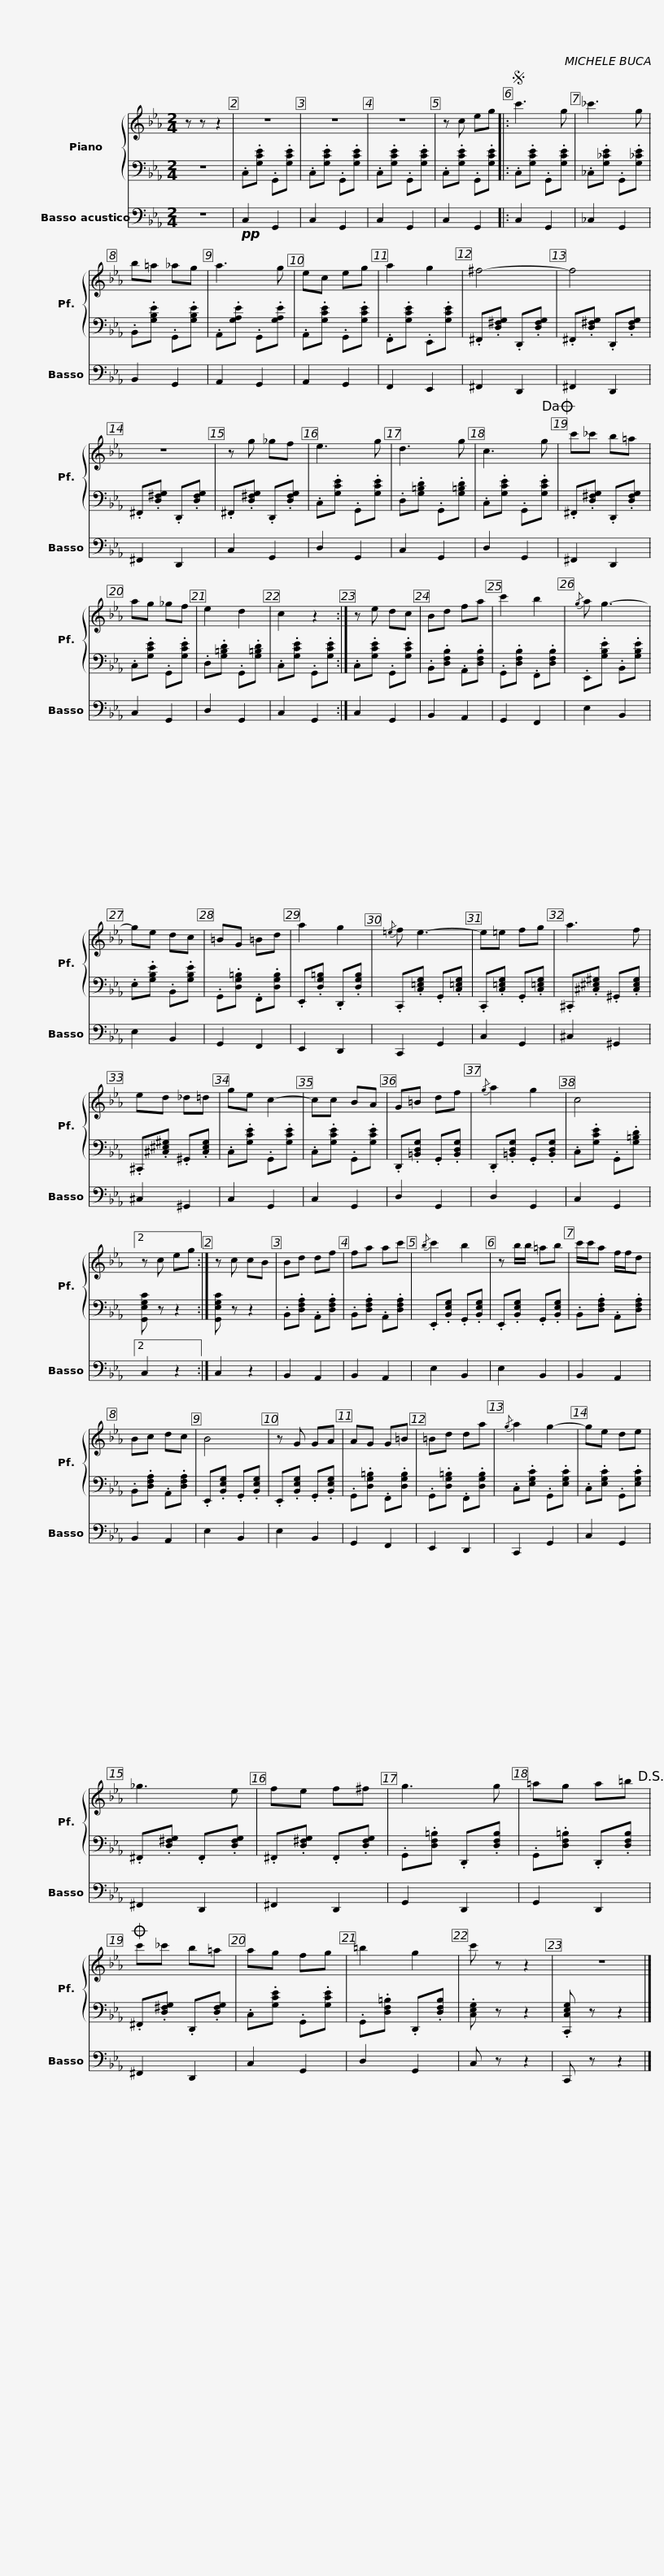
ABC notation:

X:1
%%score { 1 | 2 } 3
L:1/8
M:2/4
I:linebreak $
K:Eb
V:1 treble
V:2 bass
V:3 bass transpose=-12
V:1
 z z z2 | z4 | z4 | z4 | z c eg |: %5
S c'3 g | _c'3 g |$ b=a _ag | a3 g | ec eg | %10
 a2 g2 | ^f4- | f4 | z4 |$ z g _gf | %15
 e3 g | d3 g | c3 g!dacoda! | c'_c' b=a | ag _gf | %20
 e2 d2 |$ c2 z2 :| z e dc | Bd fa | c'2 b2 | %25
{/g} a g3- | ge dc | =BG =Bd | a2 g2 |${/=e} f e3- | %30
 e=e fg | a3 f | ed _d=d | ge c2- | cc BA | %35
 G=B df |${/g} a2 g2 | c4 |2 z c eg :| z c cB | %40
 Bd df | fa ac' |{/b} c'2 b2 | z b/b/ =ab |$ c'/c'/a f/f/d | %45
 Bc dc | B4 | z G GA | AG G=B | =Bd da | %50
{/g} a2 g2- | ge de |$ _g3 e | fe f^f | g3 g | %55
 =ag a=b!D.S.! |O c'_c' b=a | ag fg | =b2 g2 |$ c' z z2 | %60
 z4 |] %61
V:2
 z4 | .C,.[G,CE] .G,,.[G,CE] | .C,.[G,CE] .G,,.[G,CE] | .C,.[G,CE] .G,,.[G,CE] | .C,.[G,CE] .G,,.[G,CE] |: %5
 .C,.[G,CE] .G,,.[G,CE] | ._C,.[G,_CE] .G,,.[G,_CE] |$ .B,,.[G,B,E] .G,,.[G,B,E] | .A,,.[G,A,E] .G,,.[G,A,E] | .A,,.[G,CE] .G,,.[G,CE] | %10
 .F,,.[G,CE] .E,,.[G,CE] | .^F,,.[D,^F,G,] .D,,.[D,F,G,] | .^F,,.[D,^F,G,] .D,,.[D,F,G,] | .^F,,.[D,^F,G,] .D,,.[D,F,G,] |$ .^F,,.[D,^F,G,] .D,,.[D,F,G,] | %15
 .C,.[G,CE] .G,,.[G,CE] | .D,.[G,=B,D] .G,,.[G,=B,D] | .C,.[G,CE] .G,,.[G,CE] | .^F,,.[D,^F,G,] .D,,.[D,F,G,] | .C,.[G,CE] .G,,.[G,CE] | %20
 .D,.[G,=B,D] .G,,.[G,=B,D] |$ .C,.[G,CE] .G,,.[G,CE] :| .C,.[G,CE] .G,,.[G,CE] | .B,,.[D,F,B,] .A,,.[D,F,B,] | .G,,.[D,F,B,] .F,,.[D,F,B,] | %25
 .E,,.[G,B,E] .B,,.[G,B,E] | .E,.[G,B,E] .B,,.[G,B,E] | .G,,.[D,G,=B,] .F,,.[D,G,B,] | .E,,.[D,G,=B,] .D,,.[D,G,B,] |$ .C,,.[C,=E,G,] .G,,.[C,=E,G,] | %30
 .C,,.[C,=E,G,] .G,,.[C,=E,G,] | .^C,,.[^C,^E,^G,] .^G,,.[C,E,G,] | .^C,,.[^C,^E,^G,] .^G,,.[C,E,G,] | .C,.[G,CE] .G,,.[G,CE] | .C,.[G,CE] .G,,.[G,CE] | %35
 .D,,.[=B,,D,G,] .G,,.[B,,D,G,] |$ .D,,.[=B,,D,G,] .G,,.[B,,D,G,] | .C,.[G,CE] .G,,.[G,=B,D] |2 [G,,E,G,C] z z2 :| [G,,E,G,C] z z2 | %40
 .B,,.[D,F,A,] .A,,.[D,F,A,] | .B,,.[D,F,A,] .A,,.[D,F,A,] | .E,,.[B,,E,G,] .G,,.[B,,E,G,] | .E,,.[B,,E,G,] .G,,.[B,,E,G,] |$ .B,,.[D,F,A,] .A,,.[D,F,A,] | %45
 .B,,.[D,F,A,] .A,,.[D,F,A,] | .E,,.[B,,E,G,] .G,,.[B,,E,G,] | .E,,.[B,,E,G,] .G,,.[B,,E,G,] | .G,,.[D,G,=B,] .F,,.[D,G,B,] | .G,,.[D,G,=B,] .F,,.[D,G,B,] | %50
 .C,.[E,G,C] .G,,.[E,G,C] | .C,.[E,G,C] .G,,.[E,G,C] |$ .^F,,.[D,^F,G,] .F,,.[D,F,G,] | .^F,,.[D,^F,G,] .F,,.[D,F,G,] | .G,,.[D,F,=B,] .D,,.[D,F,B,] | %55
 .G,,.[D,F,=B,] .D,,.[D,F,B,] | .^F,,.[D,^F,G,] .D,,.[D,F,G,] | .C,.[G,CE] .G,,.[G,CE] | .G,,.[D,F,=B,] .D,,.[D,F,B,] |$ .[C,E,G,] z z2 | %60
 .[C,,C,E,G,] z z2 |] %61
V:3
 z4 |!pp! C,2 G,,2 | C,2 G,,2 | C,2 G,,2 | C,2 G,,2 |: %5
 C,2 G,,2 | _C,2 G,,2 |$ B,,2 G,,2 | A,,2 G,,2 | A,,2 G,,2 | %10
 F,,2 E,,2 | ^F,,2 D,,2 | ^F,,2 D,,2 | ^F,,2 D,,2 |$ C,2 G,,2 | %15
 D,2 G,,2 | C,2 G,,2 | D,2 G,,2 | ^F,,2 D,,2 | C,2 G,,2 | %20
 D,2 G,,2 |$ C,2 G,,2 :| C,2 G,,2 | B,,2 A,,2 | G,,2 F,,2 | %25
 E,2 B,,2 | E,2 B,,2 | G,,2 F,,2 | E,,2 D,,2 |$ C,,2 G,,2 | %30
 C,2 G,,2 | ^C,2 ^G,,2 | ^C,2 ^G,,2 | C,2 G,,2 | C,2 G,,2 | %35
 D,2 G,,2 |$ D,2 G,,2 | C,2 G,,2 |2 C,2 z2 :| C,2 z2 | %40
 B,,2 A,,2 | B,,2 A,,2 | E,2 B,,2 | E,2 B,,2 |$ B,,2 A,,2 | %45
 B,,2 A,,2 | E,2 B,,2 | E,2 B,,2 | G,,2 F,,2 | E,,2 D,,2 | %50
 C,,2 G,,2 | C,2 G,,2 |$ ^F,,2 D,,2 | ^F,,2 D,,2 | G,,2 D,,2 | %55
 G,,2 D,,2 | ^F,,2 D,,2 | C,2 G,,2 | D,2 G,,2 |$ C, z z2 | %60
 C,, z z2 |] %61
